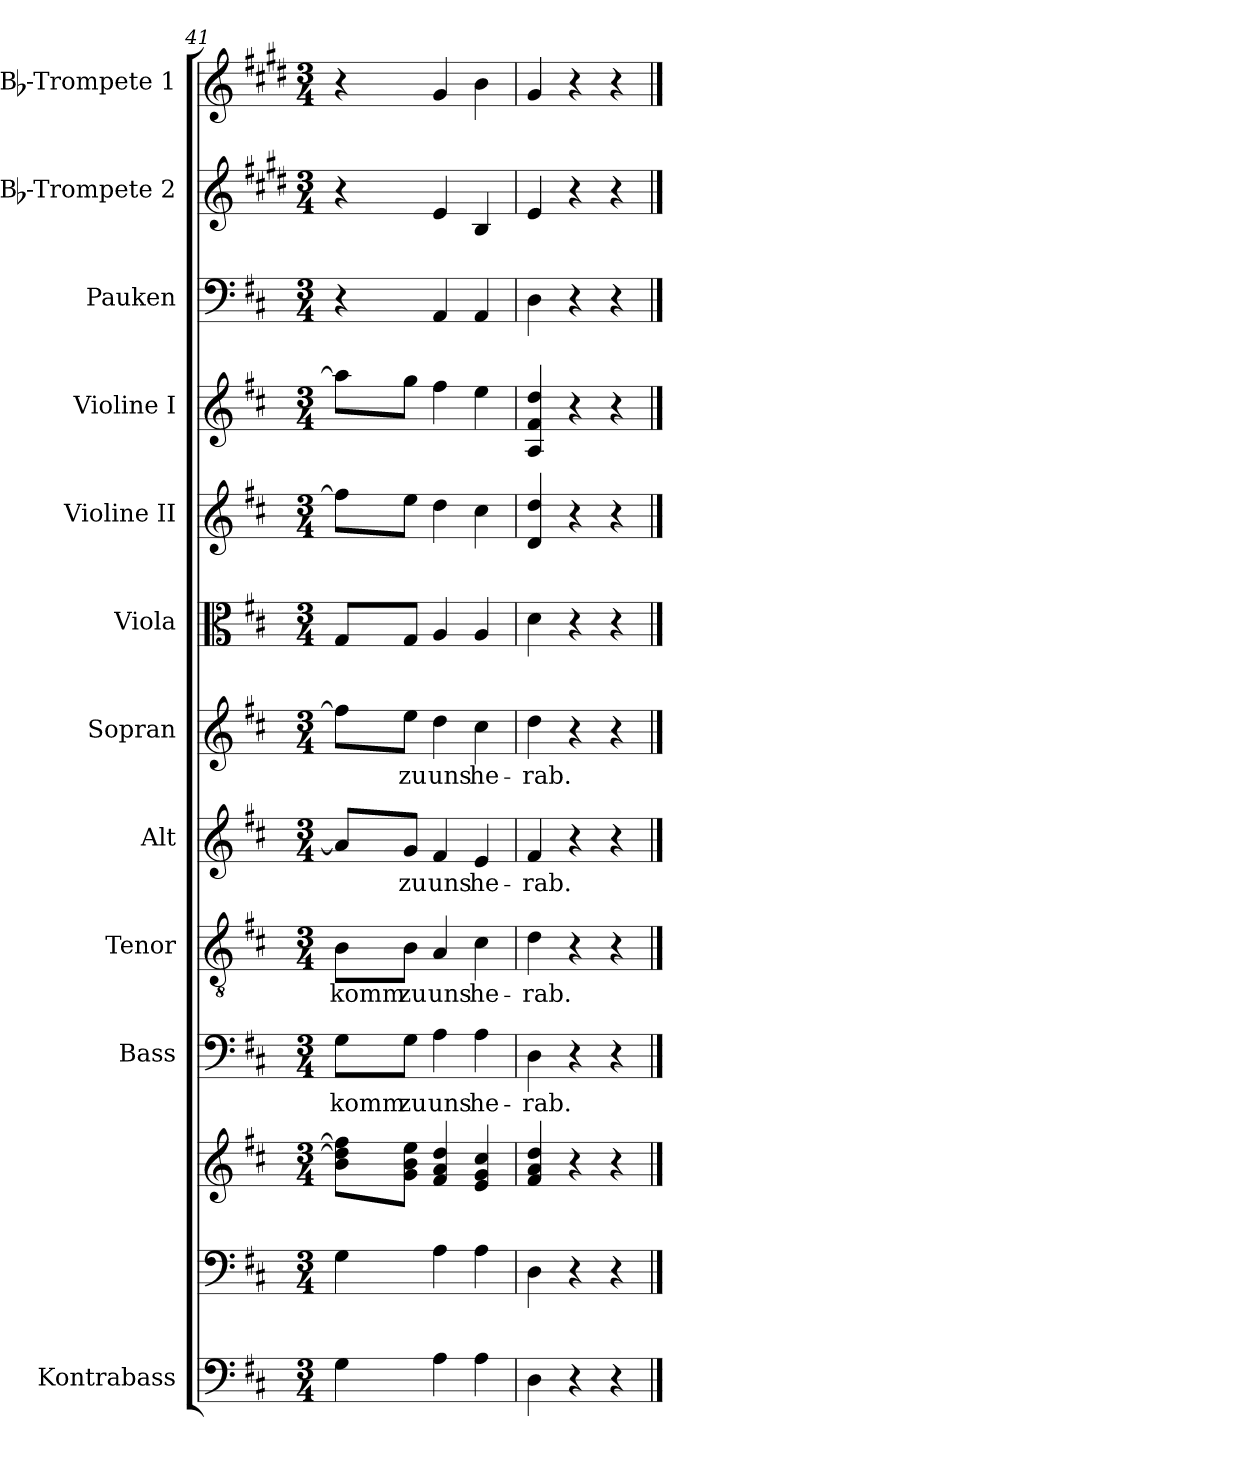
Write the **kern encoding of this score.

**kern	**kern	**kern	**kern	**text	**kern	**text	**kern	**text	**kern	**text	**kern	**kern	**kern	**kern	**kern	**kern
*part12	*part11	*part11	*part10	*part10	*part9	*part9	*part8	*part8	*part7	*part7	*part6	*part5	*part4	*part3	*part2	*part1
*staff13	*staff12	*staff11	*staff10	*staff10	*staff9	*staff9	*staff8	*staff8	*staff7	*staff7	*staff6	*staff5	*staff4	*staff3	*staff2	*staff1
*I"Kontrabass	*	*	*I"Bass	*	*I"Tenor	*	*I"Alt	*	*I"Sopran	*	*I"Viola	*I"Violine II	*I"Violine I	*I"Pauken	*I"Bb-Trompete 2	*I"Bb-Trompete 1
*I'Kb.	*	*	*I'B.	*	*I'T.	*	*I'A.	*	*I'S.	*	*I'Vla.	*I'Vl. II	*I'Vl. I	*I'Pk.	*I'Bb Trp. 2	*I'Bb Trp. 1
*clefF4	*clefF4	*clefG2	*clefF4	*	*clefGv2	*	*clefG2	*	*clefG2	*	*clefC3	*clefG2	*clefG2	*clefF4	*clefG2	*clefG2
*ITrd7c12	*	*	*	*	*	*	*	*	*	*	*	*	*	*	*ITrd1c2	*ITrd1c2
*k[f#c#]	*k[f#c#]	*k[f#c#]	*k[f#c#]	*	*k[f#c#]	*	*k[f#c#]	*	*k[f#c#]	*	*k[f#c#]	*k[f#c#]	*k[f#c#]	*k[f#c#]	*k[f#c#]	*k[f#c#]
*D:	*D:	*D:	*D:	*	*D:	*	*D:	*	*D:	*	*D:	*D:	*D:	*D:	*D:	*D:
*M3/4	*M3/4	*M3/4	*M3/4	*	*M3/4	*	*M3/4	*	*M3/4	*	*M3/4	*M3/4	*M3/4	*M3/4	*M3/4	*M3/4
=41	=41	=41	=41	=41	=41	=41	=41	=41	=41	=41	=41	=41	=41	=41	=41	=41
!	!	!	!	!LO:LY:b	!	!LO:LY:b	!	!	!	!	!	!	!	!	!	!
4GG\	4G\	8b\ 8dd\] 8ff#\]L	8G\L	komm	8B\L	komm	8a/L]	.	8ff#\L]	.	8G/L	8ff#\L]	8aa\L]	4r	4r	4r
!	!	!	!	!LO:LY:b	!	!LO:LY:b	!	!LO:LY:b	!	!LO:LY:b	!	!	!	!	!	!
.	.	8g\ 8b\ 8ee\J	8G\J	zu	8B\J	zu	8g/J	zu	8ee\J	zu	8G/J	8ee\J	8gg\J	.	.	.
!	!	!	!	!LO:LY:b	!	!LO:LY:b	!	!LO:LY:b	!	!LO:LY:b	!	!	!	!	!	!
4AA\	4A\	4f#/ 4a/ 4dd/	4A\	uns	4A/	uns	4f#/	uns	4dd\	uns	4A/	4dd\	4ff#\	4AA/	4d/	4f#/
!	!	!	!	!LO:LY:b	!	!LO:LY:b	!	!LO:LY:b	!	!LO:LY:b	!	!	!	!	!	!
4AA\	4A\	4e/ 4g/ 4cc#/	4A\	he-	4c#\	he-	4e/	he-	4cc#\	he-	4A/	4cc#\	4ee\	4AA/	4A/	4a\
=42	=42	=42	=42	=42	=42	=42	=42	=42	=42	=42	=42	=42	=42	=42	=42	=42
!	!	!	!	!LO:LY:b	!	!LO:LY:b	!	!LO:LY:b	!	!LO:LY:b	!	!	!	!	!	!
4DD\	4D\	4f#/ 4a/ 4dd/	4D\	-rab.	4d\	-rab.	4f#/	-rab.	4dd\	-rab.	4d\	4d/ 4dd/	4A/ 4f#/ 4dd/	4D\	4d/	4f#/
4r	4r	4r	4r	.	4r	.	4r	.	4r	.	4r	4r	4r	4r	4r	4r
4r	4r	4r	4r	.	4r	.	4r	.	4r	.	4r	4r	4r	4r	4r	4r
==	==	==	==	==	==	==	==	==	==	==	==	==	==	==	==	==
*-	*-	*-	*-	*-	*-	*-	*-	*-	*-	*-	*-	*-	*-	*-	*-	*-
